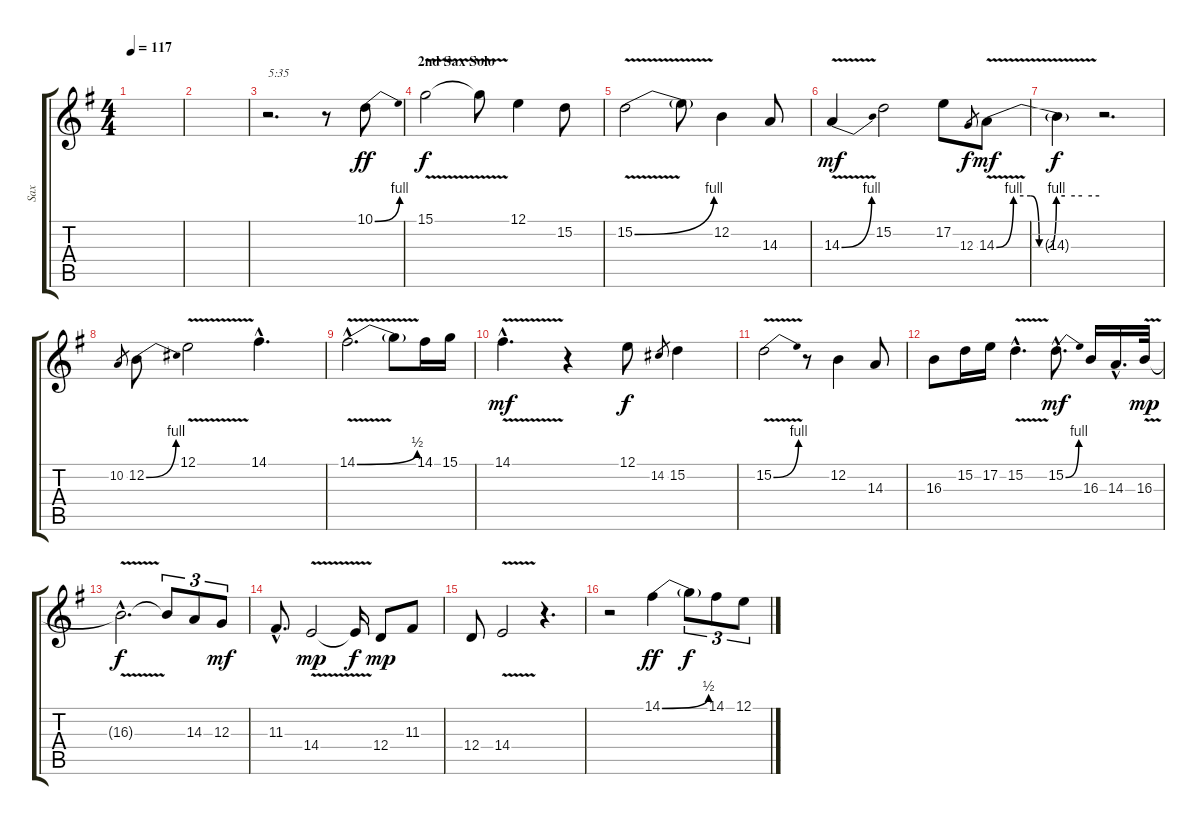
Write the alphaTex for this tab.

\track ("Sax" "Sax") {instrument tenorsax}
\staff {score tabs}
\tuning (E4 B3 G3 D3 A2 E2) {hide}
\ts (4 4)
\tempo 117
\clef g2
\ks g
|
|
r.2{d txt "5:35"} r.8 10.1{be (bend 0 0 60 4)}.8{dy ff} |
\section ("" "2nd Sax Solo")
15.1{v}.2{dy f} 15.1{t}.8 12.1.4 15.2.8 |
15.2{be (bend 0 0 60 4) v}.2 15.2{t}.8 12.2.4 14.3.8 |
14.3{be (bend 0 0 60 4) v}.4{dy mf} 15.2.2 17.2.8 12.3.8{gr dy f} 14.3{be (custom 0 0 10 4 20 4 25 0 30 0 35 4 40 4 50 4 60 4) v}.8{dy mf} |
14.3{t}.4{dy f} r.2{d} |
10.2.8{gr} 12.2{be (bend 0 0 60 4)}.8 12.1{v}.2 14.1{hac}.4{d} |
14.1{be (bend 0 0 60 2) v hac}.2{d} 14.1{t}.8 14.1.16 15.1.16 |
14.1{v hac}.4{d dy mf} r.4 12.1.8{dy f} 14.2.8{gr} 15.2.4 |
15.2{be (bend 0 0 60 4) v}.2 r.8 12.2.4 14.3.8 |
16.3.8 15.2.16 17.2.16 15.2{v hac}.4{d} 15.2{be (bend 0 0 60 4) hac}.8{d dy mf} 16.3.16 14.3{hac}.16{d} 16.3{v}.32{dy mp} |
16.3{hac t}.2{d dy f} 16.3{t}.8{tu (3 2)} 14.3.8{tu (3 2)} 12.3.8{tu (3 2) dy mf} |
11.3{hac}.8{d} 14.4{v}.2{dy mp} 14.4{t}.16{dy f} 12.4.8{dy mp} 11.3.8 |
12.4.8 14.4{v}.2 r.4{d} |
r.2 14.1{be (bend 0 0 60 2)}.4{dy ff} 14.1{t}.8{tu (3 2) dy f} 14.1.8{tu (3 2)} 12.1.8{tu (3 2)}
